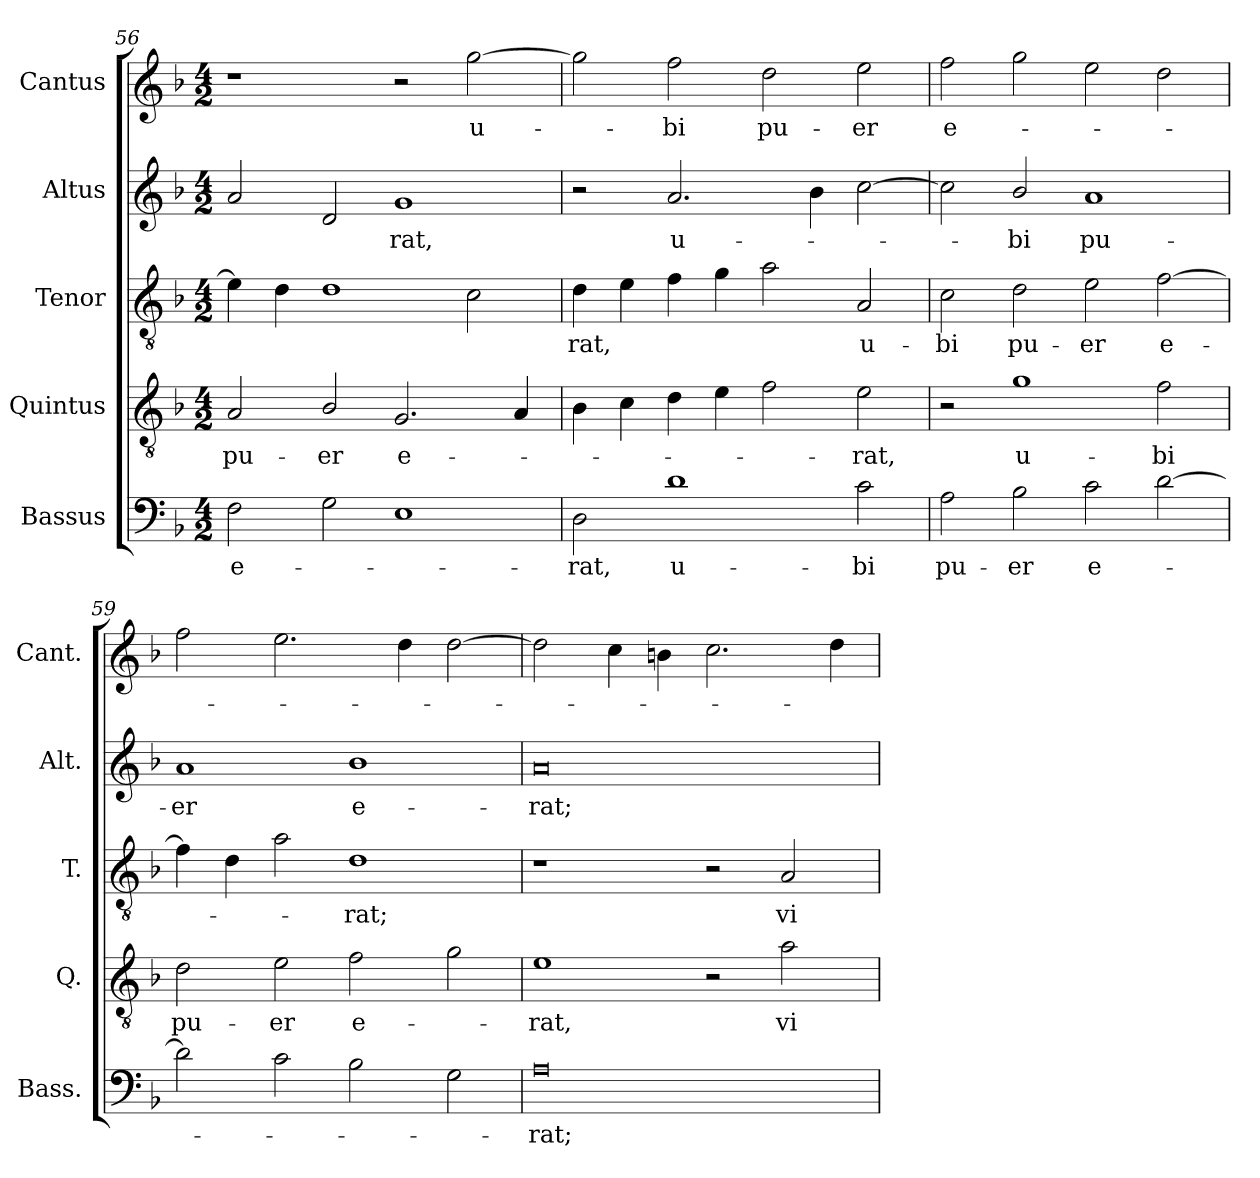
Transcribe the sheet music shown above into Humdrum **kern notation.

**kern	**text	**kern	**text	**kern	**text	**kern	**text	**kern	**text
*part5	*part5	*part4	*part4	*part3	*part3	*part2	*part2	*part1	*part1
*staff5	*staff5	*staff4	*staff4	*staff3	*staff3	*staff2	*staff2	*staff1	*staff1
*I"Bassus	*	*I"Quintus	*	*I"Tenor	*	*I"Altus	*	*I"Cantus	*
*I'Bass.	*	*I'Q.	*	*I'T.	*	*I'Alt.	*	*I'Cant.	*
*clefF4	*	*clefGv2	*	*clefGv2	*	*clefG2	*	*clefG2	*
*	*	*ITrd7c12	*	*ITrd7c12	*	*	*	*	*
*k[b-]	*	*k[b-]	*	*k[b-]	*	*k[b-]	*	*k[b-]	*
*F:	*	*F:	*	*F:	*	*F:	*	*F:	*
*M4/2	*	*M4/2	*	*M4/2	*	*M4/2	*	*M4/2	*
=56	=56	=56	=56	=56	=56	=56	=56	=56	=56
!	!LO:LY:b:color=#000000	!	!	!	!	!	!	!	!
!	!	!	!LO:LY:b:color=#000000	!	!	!	!	!	!
2Fi\	e-	2AAi/	pu-	4Ei\]	.	2ai/	.	1r	.
.	.	.	.	4Di\	.	.	.	.	.
!	!	!	!LO:LY:b:color=#000000	!	!	!	!	!	!
2Gi\	.	2BB-i/	-er	1Di	.	2di/	.	.	.
!	!	!	!LO:LY:b:color=#000000	!	!	!	!	!	!
!	!	!	!	!	!	!	!LO:LY:b:color=#000000	!	!
1Ei	.	2.GGi/	e-	.	.	1gi	-rat,	2r	.
!	!	!	!	!	!	!	!	!	!LO:LY:b:color=#000000
.	.	.	.	2Ci\	.	.	.	[2ggi\	u-
.	.	4AAi/	.	.	.	.	.	.	.
=57	=57	=57	=57	=57	=57	=57	=57	=57	=57
!	!LO:LY:b:color=#000000	!	!	!	!	!	!	!	!
!	!	!	!	!	!LO:LY:b:color=#000000	!	!	!	!
2Di\	-rat,	4BB-i\	.	4Di\	-rat,	2r	.	2ggi\]	.
.	.	4Ci\	.	4Ei\	.	.	.	.	.
!	!LO:LY:b:color=#000000	!	!	!	!	!	!	!	!
!	!	!	!	!	!	!	!LO:LY:b:color=#000000	!	!
!	!	!	!	!	!	!	!	!	!LO:LY:b:color=#000000
1di	u-	4Di\	.	4Fi\	.	2.ai/	u-	2ffi\	-bi
.	.	4Ei\	.	4Gi\	.	.	.	.	.
!	!	!	!	!	!	!	!	!	!LO:LY:b:color=#000000
.	.	2Fi\	.	2Ai\	.	.	.	2ddi\	pu-
.	.	.	.	.	.	4b-i\	.	.	.
!	!LO:LY:b:color=#000000	!	!	!	!	!	!	!	!
!	!	!	!LO:LY:b:color=#000000	!	!	!	!	!	!
!	!	!	!	!	!LO:LY:b:color=#000000	!	!	!	!
!	!	!	!	!	!	!	!	!	!LO:LY:b:color=#000000
2ci\	-bi	2Ei\	-rat,	2AAi/	u-	[2cci\	.	2eei\	-er
!!LO:LB:g=z
=58	=58	=58	=58	=58	=58	=58	=58	=58	=58
!	!LO:LY:b:color=#000000	!	!	!	!	!	!	!	!
!	!	!	!	!	!LO:LY:b:color=#000000	!	!	!	!
!	!	!	!	!	!	!	!	!	!LO:LY:b:color=#000000
2Ai\	pu-	2r	.	2Ci\	-bi	2cci\]	.	2ffi\	e-
!	!LO:LY:b:color=#000000	!	!	!	!	!	!	!	!
!	!	!	!LO:LY:b:color=#000000	!	!	!	!	!	!
!	!	!	!	!	!LO:LY:b:color=#000000	!	!	!	!
!	!	!	!	!	!	!	!LO:LY:b:color=#000000	!	!
2B-i\	-er	1Gi	u-	2Di\	pu-	2b-i/	-bi	2ggi\	.
!	!LO:LY:b:color=#000000	!	!	!	!	!	!	!	!
!	!	!	!	!	!LO:LY:b:color=#000000	!	!	!	!
!	!	!	!	!	!	!	!LO:LY:b:color=#000000	!	!
2ci\	e-	.	.	2Ei\	-er	1ai	pu-	2eei\	.
!	!	!	!LO:LY:b:color=#000000	!	!	!	!	!	!
!	!	!	!	!	!LO:LY:b:color=#000000	!	!	!	!
[2di\	.	2Fi\	-bi	[2Fi\	e-	.	.	2ddi\	.
=59	=59	=59	=59	=59	=59	=59	=59	=59	=59
!	!	!	!LO:LY:b:color=#000000	!	!	!	!	!	!
!	!	!	!	!	!	!	!LO:LY:b:color=#000000	!	!
2di\]	.	2Di\	pu-	4Fi\]	.	1ai	-er	2ffi\	.
.	.	.	.	4Di\	.	.	.	.	.
!	!	!	!LO:LY:b:color=#000000	!	!	!	!	!	!
2ci\	.	2Ei\	-er	2Ai\	.	.	.	2.eei\	.
!	!	!	!LO:LY:b:color=#000000	!	!	!	!	!	!
!	!	!	!	!	!LO:LY:b:color=#000000	!	!	!	!
!	!	!	!	!	!	!	!LO:LY:b:color=#000000	!	!
2B-i\	.	2Fi\	e-	1Di	-rat;	1b-i	e-	.	.
.	.	.	.	.	.	.	.	4ddi\	.
2Gi\	.	2Gi\	.	.	.	.	.	[2ddi\	.
=60	=60	=60	=60	=60	=60	=60	=60	=60	=60
!	!LO:LY:b:color=#000000	!	!	!	!	!	!	!	!
!	!	!	!LO:LY:b:color=#000000	!	!	!	!	!	!
!	!	!	!	!	!	!	!LO:LY:b:color=#000000	!	!
0Ai	-rat;	1Ei	-rat,	1r	.	0ai	-rat;	2ddi\]	.
.	.	.	.	.	.	.	.	4cci\	.
.	.	.	.	.	.	.	.	4bni\	.
.	.	2r	.	2r	.	.	.	2.cci\	.
!	!	!	!LO:LY:b:color=#000000	!	!	!	!	!	!
!	!	!	!	!	!LO:LY:b:color=#000000	!	!	!	!
.	.	2Ai\	vi-	2AAi/	vi-	.	.	.	.
.	.	.	.	.	.	.	.	4ddi\	.
=	=	=	=	=	=	=	=	=	=
*-	*-	*-	*-	*-	*-	*-	*-	*-	*-
